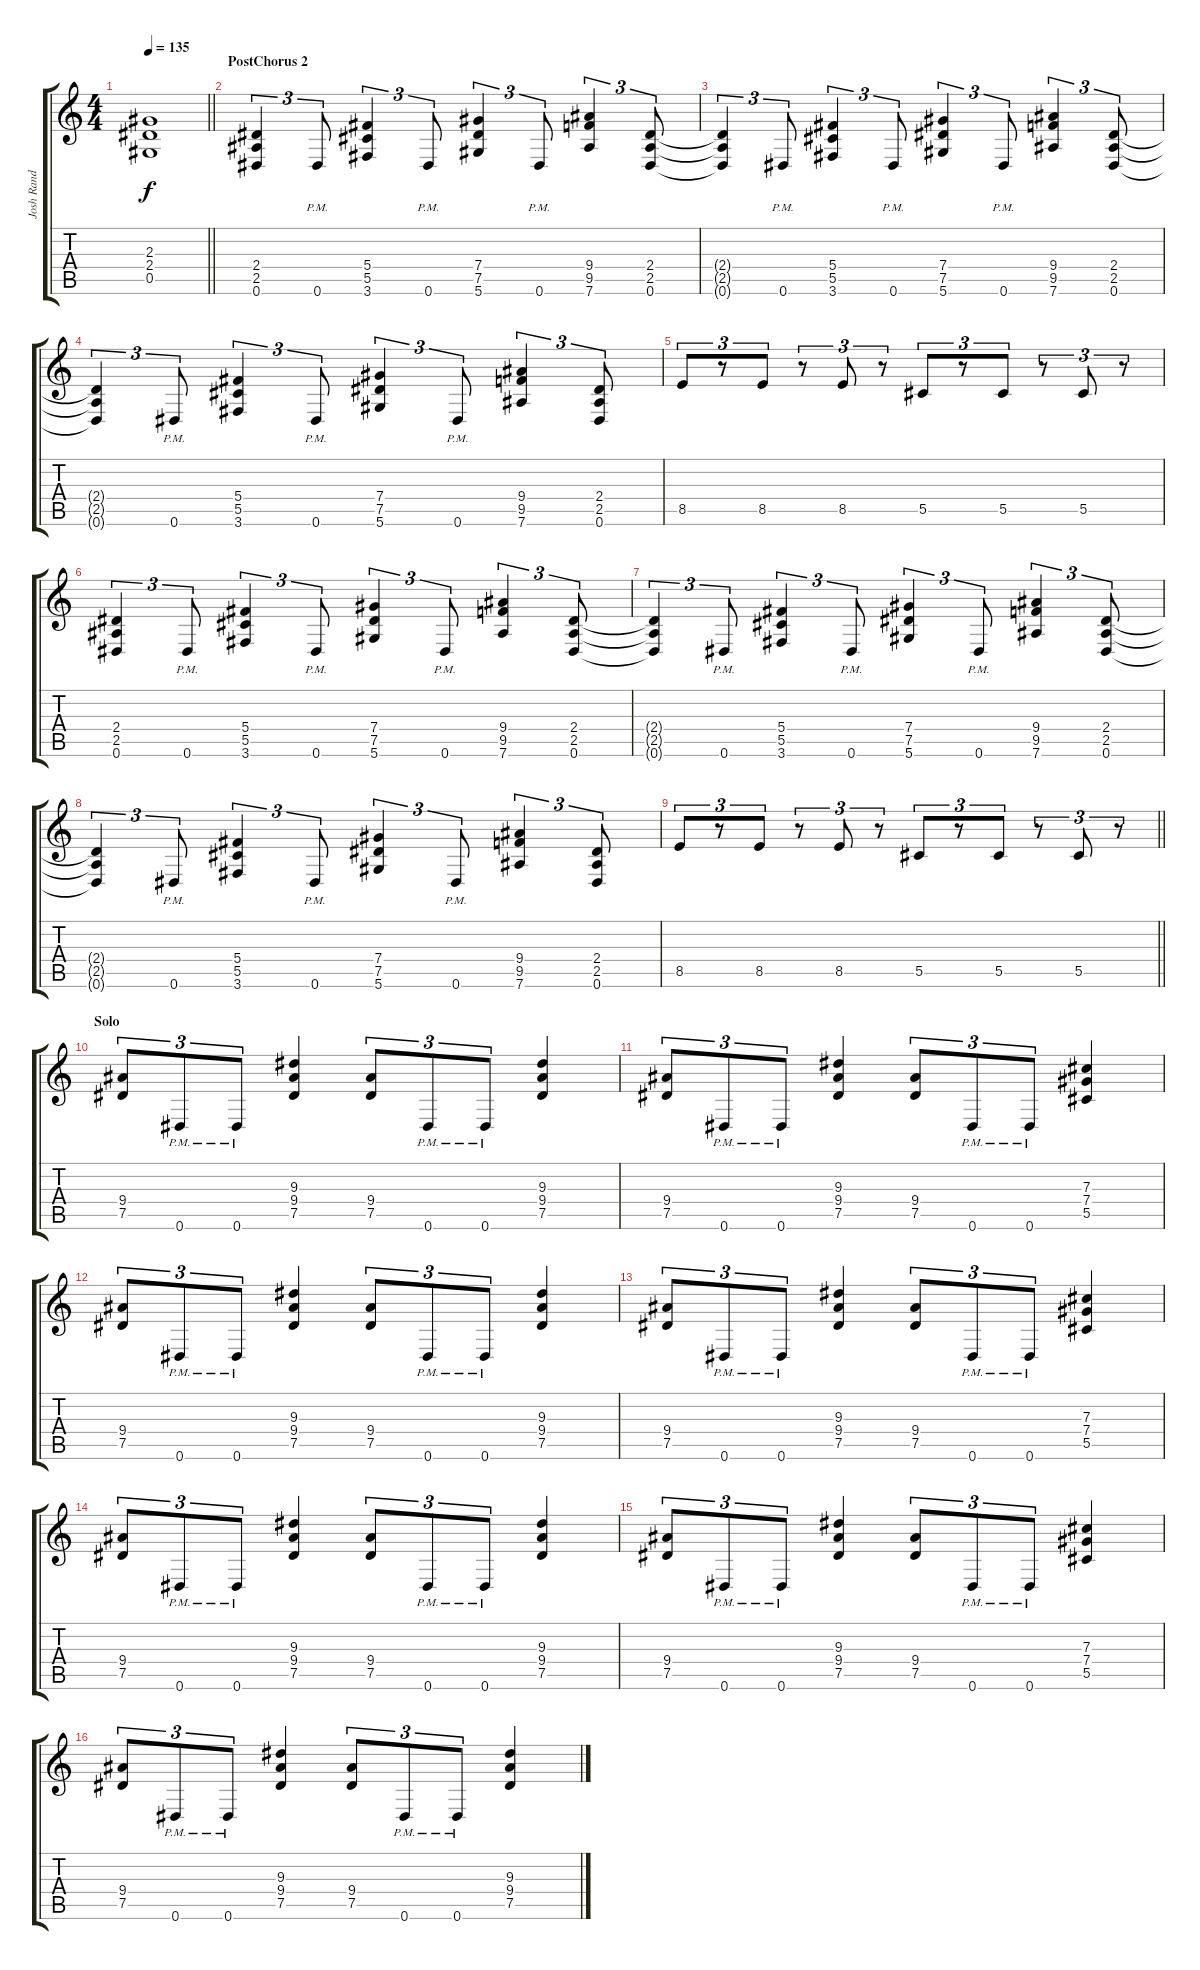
\track ("Josh Rand" "Josh Rand") {instrument distortionguitar}
\staff {score tabs}
\tuning (Eb4 Bb3 Gb3 Db3 Ab2 Eb2) {hide}
\ts (4 4)
\tempo 135
\clef g2
\barLineRight lightlight
\ks c
(2.3{t} 2.4{t} 0.5{t}).1{dy f} |
\section ("" "PostChorus 2")
(2.4 2.5 0.6).4{tu (3 2)} 0.6{pm}.8{tu (3 2)} (5.4 5.5 3.6).4{tu (3 2)} 0.6{pm}.8{tu (3 2)} (7.4 7.5 5.6).4{tu (3 2)} 0.6{pm}.8{tu (3 2)} (9.4 9.5 7.6).4{tu (3 2)} (2.4 2.5 0.6).8{tu (3 2)} |
(2.4{t} 2.5{t} 0.6{t}).4{tu (3 2)} 0.6{pm}.8{tu (3 2)} (5.4 5.5 3.6).4{tu (3 2)} 0.6{pm}.8{tu (3 2)} (7.4 7.5 5.6).4{tu (3 2)} 0.6{pm}.8{tu (3 2)} (9.4 9.5 7.6).4{tu (3 2)} (2.4 2.5 0.6).8{tu (3 2)} |
(2.4{t} 2.5{t} 0.6{t}).4{tu (3 2)} 0.6{pm}.8{tu (3 2)} (5.4 5.5 3.6).4{tu (3 2)} 0.6{pm}.8{tu (3 2)} (7.4 7.5 5.6).4{tu (3 2)} 0.6{pm}.8{tu (3 2)} (9.4 9.5 7.6).4{tu (3 2)} (2.4 2.5 0.6).8{tu (3 2)} |
8.5.8{tu (3 2)} r.8{tu (3 2)} 8.5.8{tu (3 2)} r.8{tu (3 2)} 8.5.8{tu (3 2)} r.8{tu (3 2)} 5.5.8{tu (3 2)} r.8{tu (3 2)} 5.5.8{tu (3 2)} r.8{tu (3 2)} 5.5.8{tu (3 2)} r.8{tu (3 2)} |
(2.4 2.5 0.6).4{tu (3 2)} 0.6{pm}.8{tu (3 2)} (5.4 5.5 3.6).4{tu (3 2)} 0.6{pm}.8{tu (3 2)} (7.4 7.5 5.6).4{tu (3 2)} 0.6{pm}.8{tu (3 2)} (9.4 9.5 7.6).4{tu (3 2)} (2.4 2.5 0.6).8{tu (3 2)} |
(2.4{t} 2.5{t} 0.6{t}).4{tu (3 2)} 0.6{pm}.8{tu (3 2)} (5.4 5.5 3.6).4{tu (3 2)} 0.6{pm}.8{tu (3 2)} (7.4 7.5 5.6).4{tu (3 2)} 0.6{pm}.8{tu (3 2)} (9.4 9.5 7.6).4{tu (3 2)} (2.4 2.5 0.6).8{tu (3 2)} |
(2.4{t} 2.5{t} 0.6{t}).4{tu (3 2)} 0.6{pm}.8{tu (3 2)} (5.4 5.5 3.6).4{tu (3 2)} 0.6{pm}.8{tu (3 2)} (7.4 7.5 5.6).4{tu (3 2)} 0.6{pm}.8{tu (3 2)} (9.4 9.5 7.6).4{tu (3 2)} (2.4 2.5 0.6).8{tu (3 2)} |
\barLineRight lightlight
8.5.8{tu (3 2)} r.8{tu (3 2)} 8.5.8{tu (3 2)} r.8{tu (3 2)} 8.5.8{tu (3 2)} r.8{tu (3 2)} 5.5.8{tu (3 2)} r.8{tu (3 2)} 5.5.8{tu (3 2)} r.8{tu (3 2)} 5.5.8{tu (3 2)} r.8{tu (3 2)} |
\section ("" "Solo")
(9.4 7.5).8{tu (3 2)} 0.6{pm}.8{tu (3 2)} 0.6{pm}.8{tu (3 2)} (9.3 9.4 7.5).4 (9.4 7.5).8{tu (3 2)} 0.6{pm}.8{tu (3 2)} 0.6{pm}.8{tu (3 2)} (9.3 9.4 7.5).4 |
(9.4 7.5).8{tu (3 2)} 0.6{pm}.8{tu (3 2)} 0.6{pm}.8{tu (3 2)} (9.3 9.4 7.5).4 (9.4 7.5).8{tu (3 2)} 0.6{pm}.8{tu (3 2)} 0.6{pm}.8{tu (3 2)} (7.3 7.4 5.5).4 |
(9.4 7.5).8{tu (3 2)} 0.6{pm}.8{tu (3 2)} 0.6{pm}.8{tu (3 2)} (9.3 9.4 7.5).4 (9.4 7.5).8{tu (3 2)} 0.6{pm}.8{tu (3 2)} 0.6{pm}.8{tu (3 2)} (9.3 9.4 7.5).4 |
(9.4 7.5).8{tu (3 2)} 0.6{pm}.8{tu (3 2)} 0.6{pm}.8{tu (3 2)} (9.3 9.4 7.5).4 (9.4 7.5).8{tu (3 2)} 0.6{pm}.8{tu (3 2)} 0.6{pm}.8{tu (3 2)} (7.3 7.4 5.5).4 |
(9.4 7.5).8{tu (3 2)} 0.6{pm}.8{tu (3 2)} 0.6{pm}.8{tu (3 2)} (9.3 9.4 7.5).4 (9.4 7.5).8{tu (3 2)} 0.6{pm}.8{tu (3 2)} 0.6{pm}.8{tu (3 2)} (9.3 9.4 7.5).4 |
(9.4 7.5).8{tu (3 2)} 0.6{pm}.8{tu (3 2)} 0.6{pm}.8{tu (3 2)} (9.3 9.4 7.5).4 (9.4 7.5).8{tu (3 2)} 0.6{pm}.8{tu (3 2)} 0.6{pm}.8{tu (3 2)} (7.3 7.4 5.5).4 |
(9.4 7.5).8{tu (3 2)} 0.6{pm}.8{tu (3 2)} 0.6{pm}.8{tu (3 2)} (9.3 9.4 7.5).4 (9.4 7.5).8{tu (3 2)} 0.6{pm}.8{tu (3 2)} 0.6{pm}.8{tu (3 2)} (9.3 9.4 7.5).4
